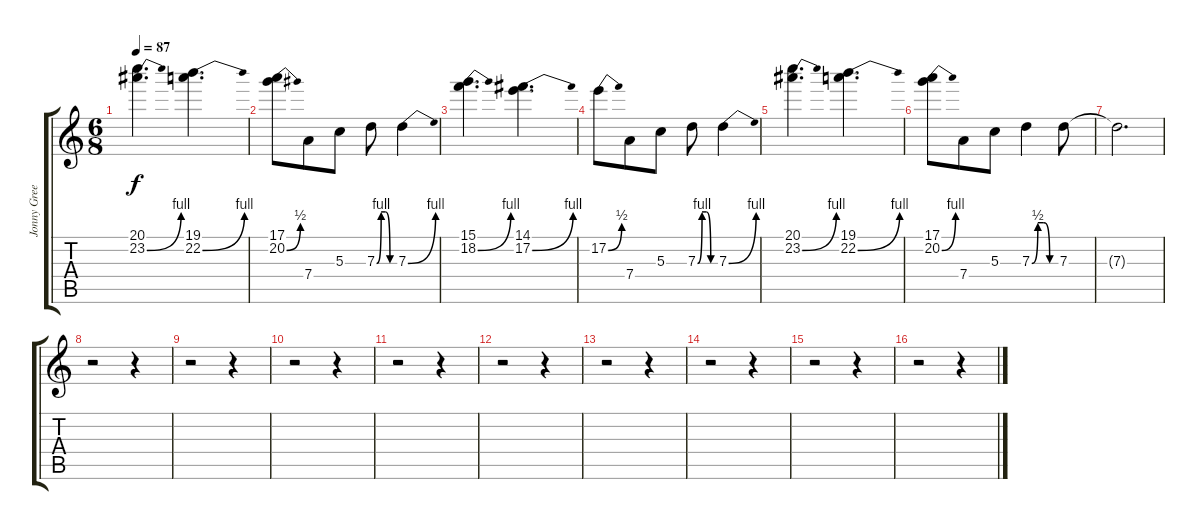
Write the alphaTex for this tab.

\track ("Jonny Greenwood (Ovd Gtr)" "Jonny Gree") {instrument overdrivenguitar}
\staff {score tabs}
\tuning (E4 B3 G3 D3 A2 E2) {hide}
\ts (6 8)
\tempo 87
\clef g2
\ks c
(20.1 23.2{be (bend 0 0 60 4)}).4{d dy f} (19.1 22.2{be (bend 0 0 60 4)}).4{d} |
(17.1 20.2{be (bend 0 0 60 2)}).8 7.4.8 5.3.8 7.3{be (custom 0 0 15 4 30 4 45 0 60 0)}.8 7.3{be (bend 0 0 60 4)}.4 |
(15.1 18.2{be (bend 0 0 60 4)}).4{d} (14.1 17.2{be (bend 0 0 60 4)}).4{d} |
17.2{be (bend 0 0 60 2)}.8 7.4.8 5.3.8 7.3{be (custom 0 0 15 4 30 4 45 0 60 0)}.8 7.3{be (bend 0 0 60 4)}.4 |
(20.1 23.2{be (bend 0 0 60 4)}).4{d} (19.1 22.2{be (bend 0 0 60 4)}).4{d} |
(17.1 20.2{be (bend 0 0 60 4)}).8 7.4.8 5.3.8 7.3{be (custom 0 0 15 2 30 2 45 0 60 0)}.4 7.3.8 |
7.3{t}.2{d} |
r.2 r.4 |
r.2 r.4 |
r.2 r.4 |
r.2 r.4 |
r.2 r.4 |
r.2 r.4 |
r.2 r.4 |
r.2 r.4 |
r.2 r.4
